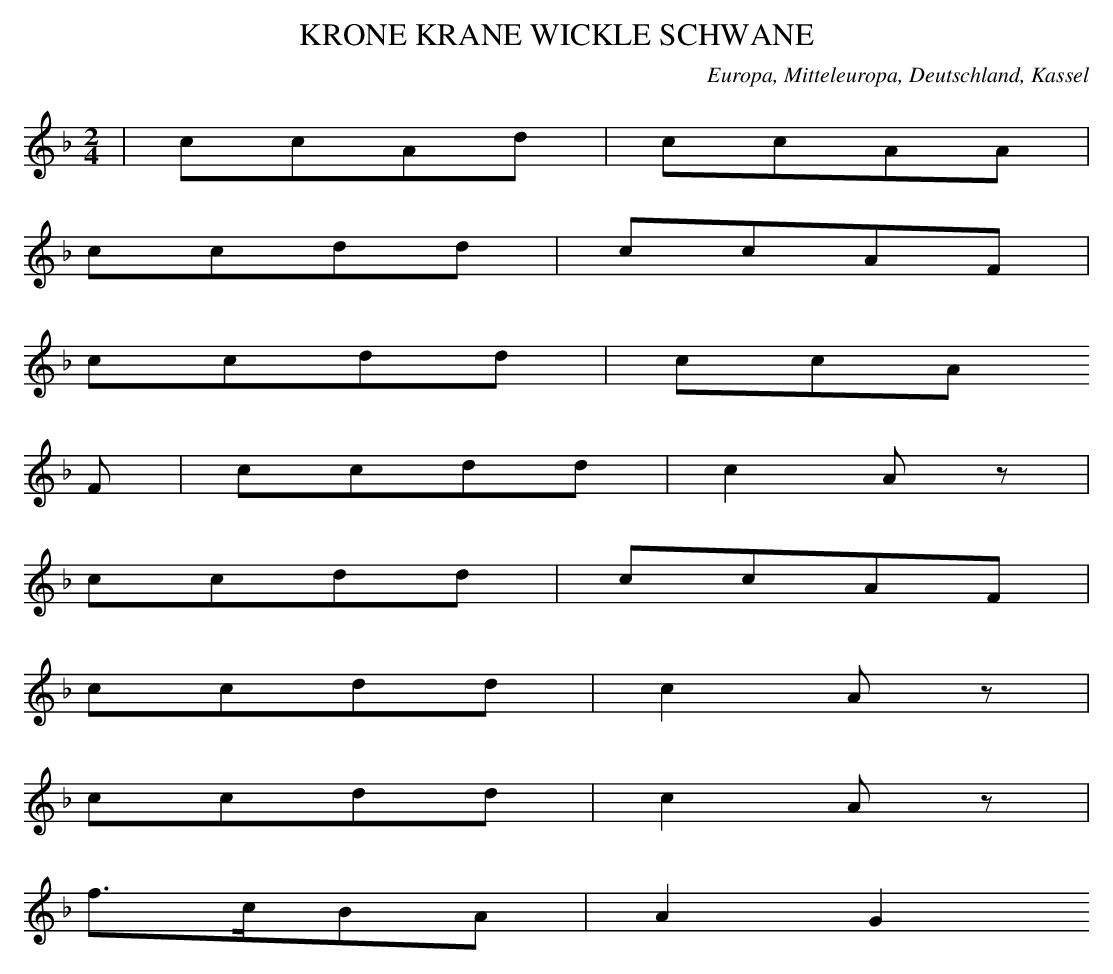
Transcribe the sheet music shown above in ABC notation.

X:1
T: KRONE KRANE WICKLE SCHWANE
O: Europa, Mitteleuropa, Deutschland, Kassel
M: 2/4
L: 1/16
K: F
 | c2c2A2d2 | c2c2A2A2 |
c2c2d2d2 | c2c2A2F2 |
c2c2d2d2 | c2c2A2
F2 | c2c2d2d2 | c4A2z2 |
c2c2d2d2 | c2c2A2F2 |
c2c2d2d2 | c4A2z2 |
c2c2d2d2 | c4A2z2 |
f3cB2A2 | A4G4
